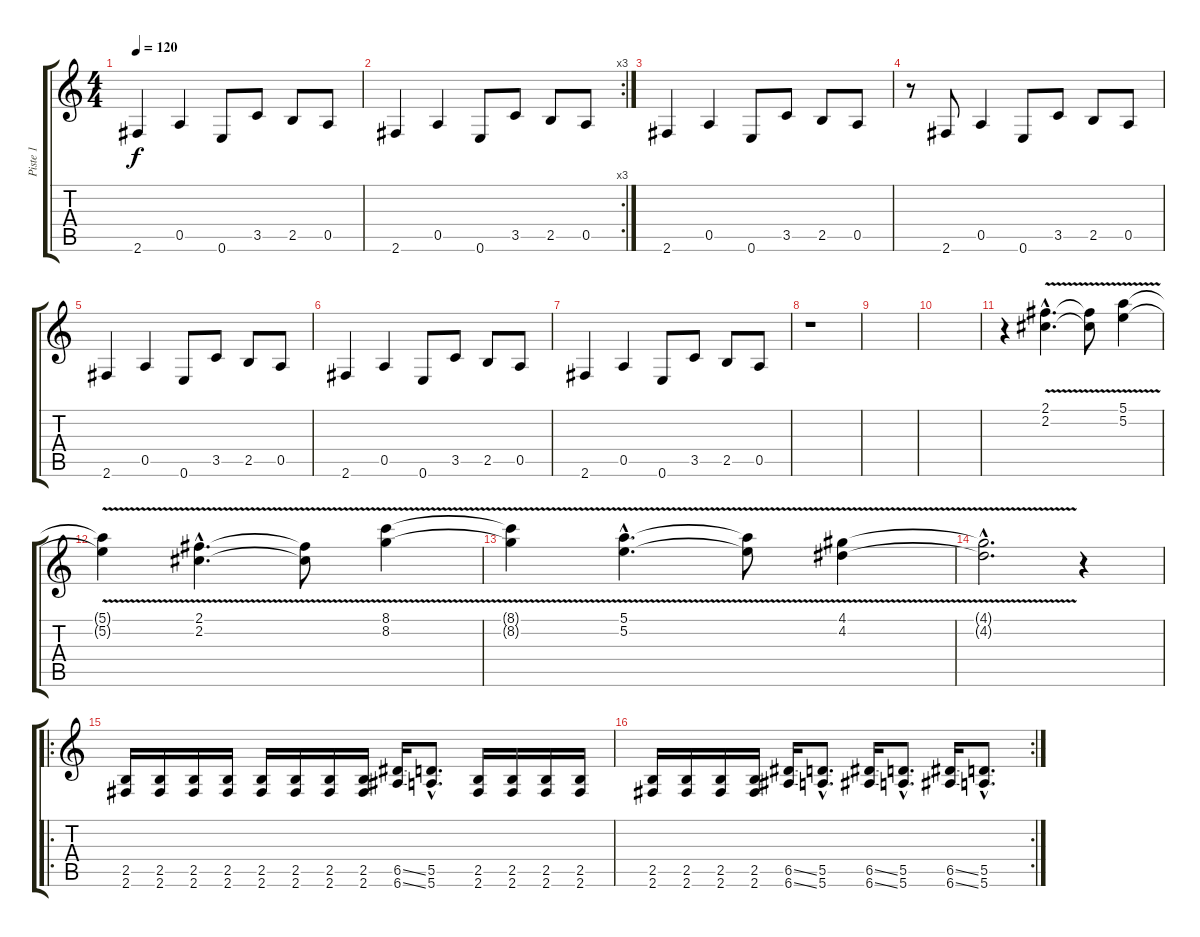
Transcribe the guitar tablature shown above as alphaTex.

\track ("Piste 1" "Piste 1") {instrument distortionguitar}
\staff {score tabs}
\tuning (E4 B3 G3 D3 A2 E2) {hide}
\ts (4 4)
\tempo 120
\clef g2
\ks c
2.6.4{dy f instrument distortionguitar} 0.5.4 0.6.8 3.5.8 2.5.8 0.5.8 |
\rc 3
2.6.4 0.5.4 0.6.8 3.5.8 2.5.8 0.5.8 |
2.6.4 0.5.4 0.6.8 3.5.8 2.5.8 0.5.8 |
r.8 2.6.8 0.5.4 0.6.8 3.5.8 2.5.8 0.5.8 |
2.6.4 0.5.4 0.6.8 3.5.8 2.5.8 0.5.8 |
2.6.4 0.5.4 0.6.8 3.5.8 2.5.8 0.5.8 |
2.6.4 0.5.4 0.6.8 3.5.8 2.5.8 0.5.8 |
r.1 |
|
|
r.4 (2.1{v hac} 2.2{v hac}).4{d} (2.1{t} 2.2{t}).8 (5.1{v} 5.2{v}).4 |
(5.1{t} 5.2{t}).4 (2.1{v hac} 2.2{v hac}).4{d} (2.1{t} 2.2{t}).8 (8.1{v} 8.2{v}).4 |
(8.1{t} 8.2{t}).4 (5.1{v hac} 5.2{v hac}).4{d} (5.1{t} 5.2{t}).8 (4.1{v} 4.2{v}).4 |
(4.1{hac t} 4.2{hac t}).2{d} r.4 |
\ro
(2.5 2.6).16 (2.5 2.6).16 (2.5 2.6).16 (2.5 2.6).16 (2.5 2.6).16 (2.5 2.6).16 (2.5 2.6).16 (2.5 2.6).16 (6.5{ss} 6.6{ss}).16 (5.5{hac} 5.6{hac}).8{d} (2.5 2.6).16 (2.5 2.6).16 (2.5 2.6).16 (2.5 2.6).16 |
\rc 2
(2.5 2.6).16 (2.5 2.6).16 (2.5 2.6).16 (2.5 2.6).16 (6.5{ss} 6.6{ss}).16 (5.5{hac} 5.6{hac}).8{d} (6.5{ss} 6.6{ss}).16 (5.5{hac} 5.6{hac}).8{d} (6.5{ss} 6.6{ss}).16 (5.5{hac} 5.6{hac}).8{d}
